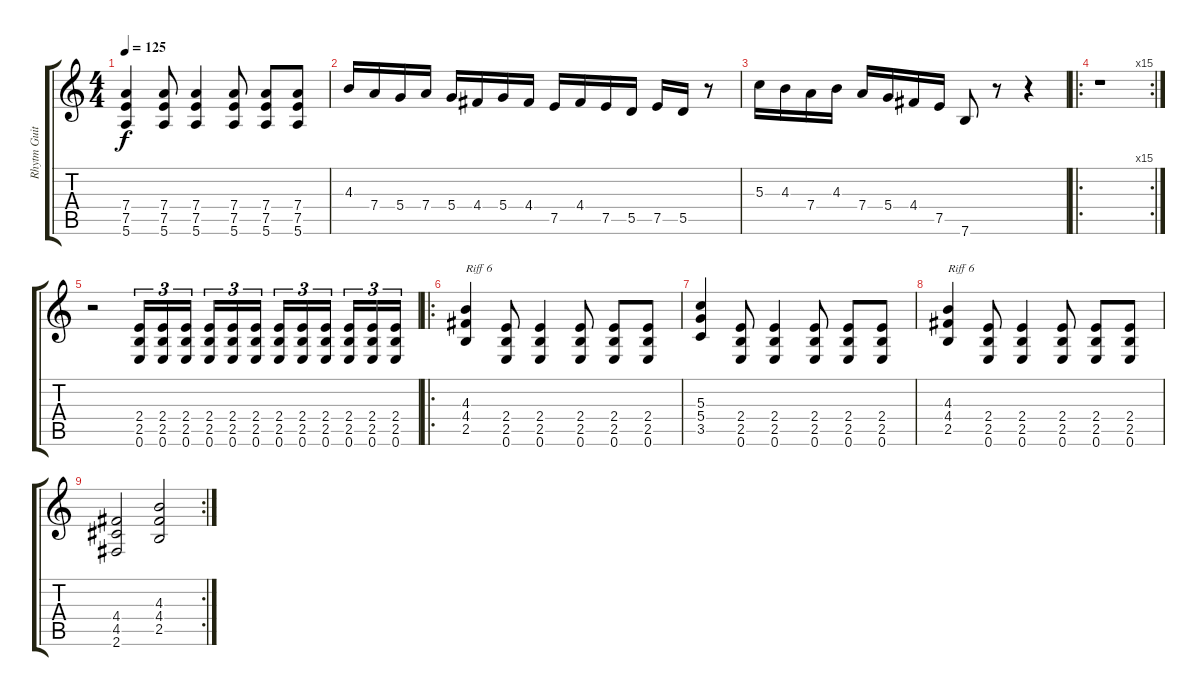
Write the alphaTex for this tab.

\track ("Rhytm Guitar" "Rhytm Guit") {instrument distortionguitar}
\staff {score tabs}
\tuning (E4 B3 G3 D3 A2 E2) {hide}
\ts (4 4)
\tempo 125
\clef g2
\ks c
(7.4 7.5 5.6).4{dy f} (7.4 7.5 5.6).8 (7.4 7.5 5.6).4 (7.4 7.5 5.6).8 (7.4 7.5 5.6).8 (7.4 7.5 5.6).8 |
4.3.16 7.4.16 5.4.16 7.4.16 5.4.16 4.4.16 5.4.16 4.4.16 7.5.16 4.4.16 7.5.16 5.5.16 7.5.16 5.5.16 r.8 |
5.3.16 4.3.16 7.4.16 4.3.16 7.4.16 5.4.16 4.4.16 7.5.16 7.6.8 r.8 r.4 |
\ro
\rc 15
r.1 |
r.2 (2.4 2.5 0.6).16{tu (3 2)} (2.4 2.5 0.6).16{tu (3 2)} (2.4 2.5 0.6).16{tu (3 2)} (2.4 2.5 0.6).16{tu (3 2)} (2.4 2.5 0.6).16{tu (3 2)} (2.4 2.5 0.6).16{tu (3 2)} (2.4 2.5 0.6).16{tu (3 2)} (2.4 2.5 0.6).16{tu (3 2)} (2.4 2.5 0.6).16{tu (3 2)} (2.4 2.5 0.6).16{tu (3 2)} (2.4 2.5 0.6).16{tu (3 2)} (2.4 2.5 0.6).16{tu (3 2)} |
\ro
(4.3 4.4 2.5).4{txt "Riff 6"} (2.4 2.5 0.6).8 (2.4 2.5 0.6).4 (2.4 2.5 0.6).8 (2.4 2.5 0.6).8 (2.4 2.5 0.6).8 |
(5.3 5.4 3.5).4 (2.4 2.5 0.6).8 (2.4 2.5 0.6).4 (2.4 2.5 0.6).8 (2.4 2.5 0.6).8 (2.4 2.5 0.6).8 |
(4.3 4.4 2.5).4{txt "Riff 6"} (2.4 2.5 0.6).8 (2.4 2.5 0.6).4 (2.4 2.5 0.6).8 (2.4 2.5 0.6).8 (2.4 2.5 0.6).8 |
\rc 2
(4.4 4.5 2.6).2 (4.3 4.4 2.5).2
